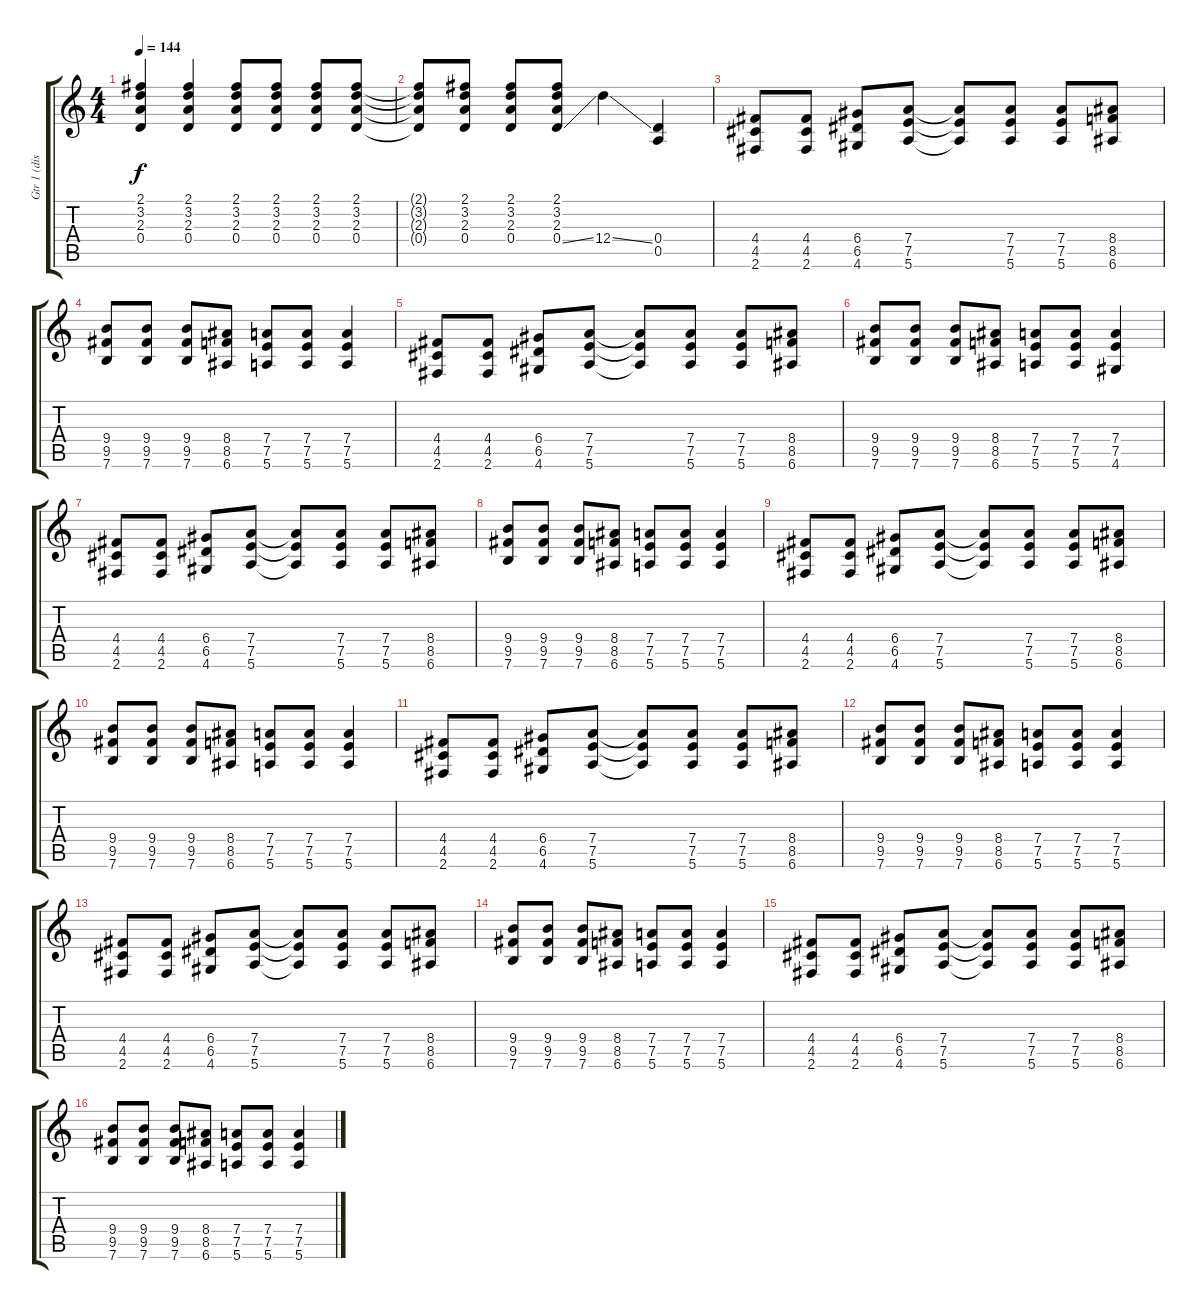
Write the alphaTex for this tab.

\track ("Gtr 1 (dist)" "Gtr 1 (dis") {instrument distortionguitar}
\staff {score tabs}
\tuning (E4 B3 G3 D3 A2 E2) {hide}
\ts (4 4)
\tempo 144
\clef g2
\ks c
(2.1 3.2 2.3 0.4).4{dy f} (2.1 3.2 2.3 0.4).4 (2.1 3.2 2.3 0.4).8 (2.1 3.2 2.3 0.4).8 (2.1 3.2 2.3 0.4).8 (2.1 3.2 2.3 0.4).8 |
(2.1{t} 3.2{t} 2.3{t} 0.4{t}).8 (2.1 3.2 2.3 0.4).8 (2.1 3.2 2.3 0.4).8 (2.1 3.2 2.3 0.4{ss}).8 12.4{ss}.4 (0.4 0.5).4 |
(4.4 4.5 2.6).8 (4.4 4.5 2.6).8 (6.4 6.5 4.6).8 (7.4 7.5 5.6).8 (7.4{t} 7.5{t} 5.6{t}).8 (7.4 7.5 5.6).8 (7.4 7.5 5.6).8 (8.4 8.5 6.6).8 |
(9.4 9.5 7.6).8 (9.4 9.5 7.6).8 (9.4 9.5 7.6).8 (8.4 8.5 6.6).8 (7.4 7.5 5.6).8 (7.4 7.5 5.6).8 (7.4 7.5 5.6).4 |
(4.4 4.5 2.6).8 (4.4 4.5 2.6).8 (6.4 6.5 4.6).8 (7.4 7.5 5.6).8 (7.4{t} 7.5{t} 5.6{t}).8 (7.4 7.5 5.6).8 (7.4 7.5 5.6).8 (8.4 8.5 6.6).8 |
(9.4 9.5 7.6).8 (9.4 9.5 7.6).8 (9.4 9.5 7.6).8 (8.4 8.5 6.6).8 (7.4 7.5 5.6).8 (7.4 7.5 5.6).8 (7.4 7.5 4.6).4 |
(4.4 4.5 2.6).8 (4.4 4.5 2.6).8 (6.4 6.5 4.6).8 (7.4 7.5 5.6).8 (7.4{t} 7.5{t} 5.6{t}).8 (7.4 7.5 5.6).8 (7.4 7.5 5.6).8 (8.4 8.5 6.6).8 |
(9.4 9.5 7.6).8 (9.4 9.5 7.6).8 (9.4 9.5 7.6).8 (8.4 8.5 6.6).8 (7.4 7.5 5.6).8 (7.4 7.5 5.6).8 (7.4 7.5 5.6).4 |
(4.4 4.5 2.6).8 (4.4 4.5 2.6).8 (6.4 6.5 4.6).8 (7.4 7.5 5.6).8 (7.4{t} 7.5{t} 5.6{t}).8 (7.4 7.5 5.6).8 (7.4 7.5 5.6).8 (8.4 8.5 6.6).8 |
(9.4 9.5 7.6).8 (9.4 9.5 7.6).8 (9.4 9.5 7.6).8 (8.4 8.5 6.6).8 (7.4 7.5 5.6).8 (7.4 7.5 5.6).8 (7.4 7.5 5.6).4 |
(4.4 4.5 2.6).8 (4.4 4.5 2.6).8 (6.4 6.5 4.6).8 (7.4 7.5 5.6).8 (7.4{t} 7.5{t} 5.6{t}).8 (7.4 7.5 5.6).8 (7.4 7.5 5.6).8 (8.4 8.5 6.6).8 |
(9.4 9.5 7.6).8 (9.4 9.5 7.6).8 (9.4 9.5 7.6).8 (8.4 8.5 6.6).8 (7.4 7.5 5.6).8 (7.4 7.5 5.6).8 (7.4 7.5 5.6).4 |
(4.4 4.5 2.6).8 (4.4 4.5 2.6).8 (6.4 6.5 4.6).8 (7.4 7.5 5.6).8 (7.4{t} 7.5{t} 5.6{t}).8 (7.4 7.5 5.6).8 (7.4 7.5 5.6).8 (8.4 8.5 6.6).8 |
(9.4 9.5 7.6).8 (9.4 9.5 7.6).8 (9.4 9.5 7.6).8 (8.4 8.5 6.6).8 (7.4 7.5 5.6).8 (7.4 7.5 5.6).8 (7.4 7.5 5.6).4 |
(4.4 4.5 2.6).8 (4.4 4.5 2.6).8 (6.4 6.5 4.6).8 (7.4 7.5 5.6).8 (7.4{t} 7.5{t} 5.6{t}).8 (7.4 7.5 5.6).8 (7.4 7.5 5.6).8 (8.4 8.5 6.6).8 |
(9.4 9.5 7.6).8 (9.4 9.5 7.6).8 (9.4 9.5 7.6).8 (8.4 8.5 6.6).8 (7.4 7.5 5.6).8 (7.4 7.5 5.6).8 (7.4 7.5 5.6).4
